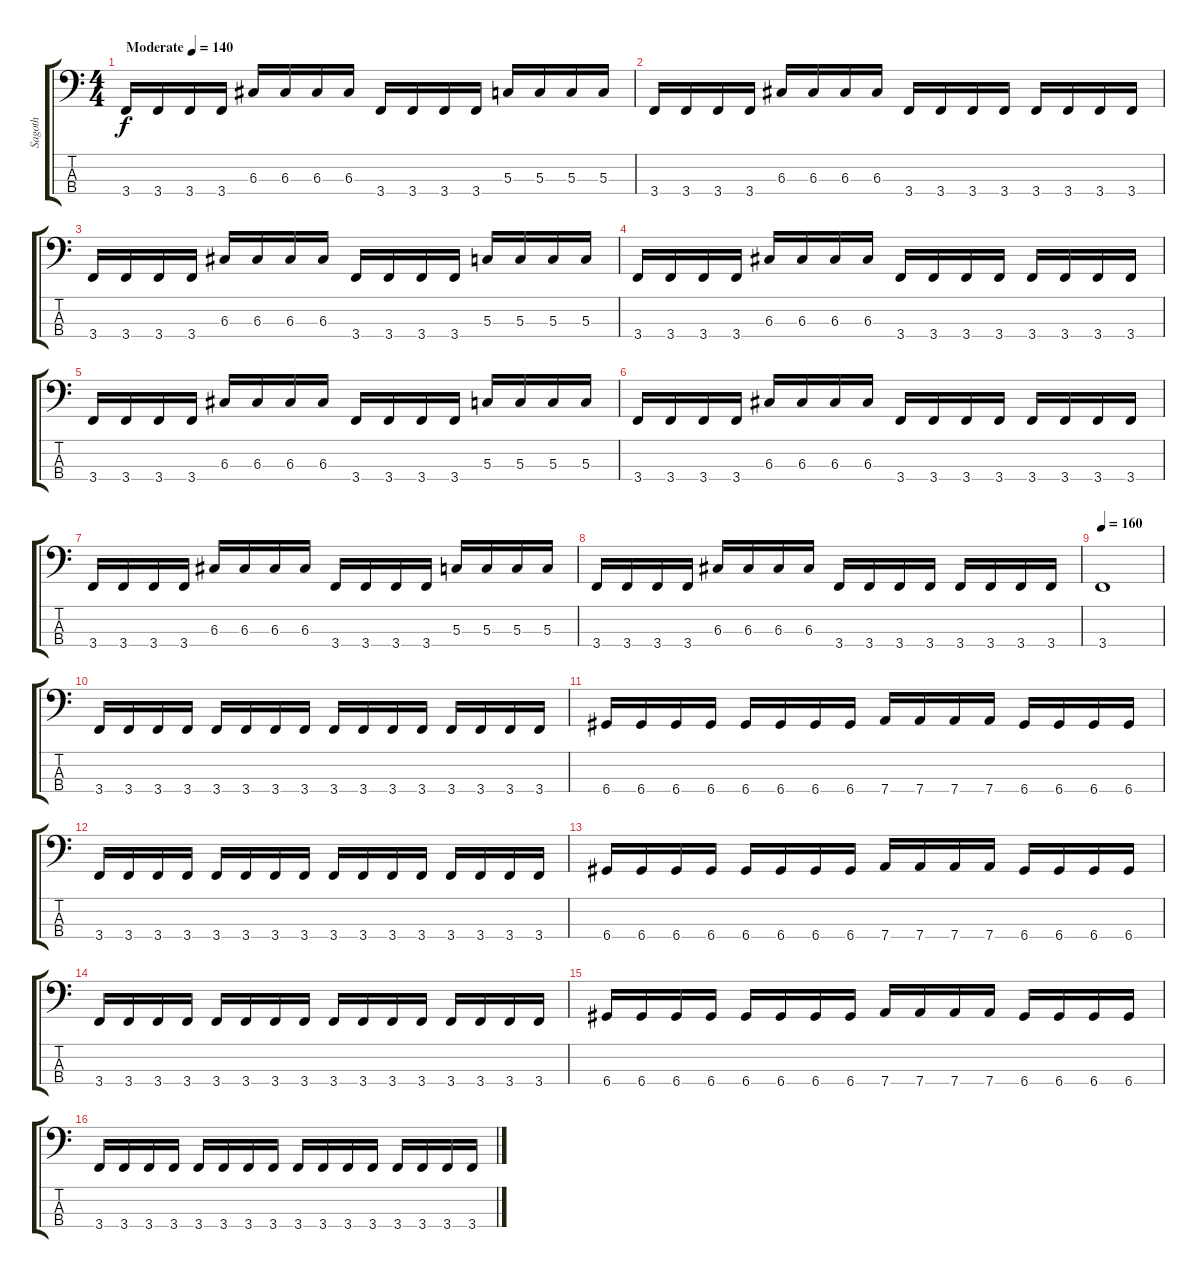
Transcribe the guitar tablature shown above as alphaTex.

\track ("Sagoth" "Sagoth") {instrument electricbasspick}
\staff {score tabs}
\tuning (F2 C2 G1 D1) {hide}
\ts (4 4)
\tempo (140 "Moderate")
\clef f4
\ks c
3.4.16{dy f instrument electricbasspick} 3.4.16 3.4.16 3.4.16 6.3.16 6.3.16 6.3.16 6.3.16 3.4.16 3.4.16 3.4.16 3.4.16 5.3.16 5.3.16 5.3.16 5.3.16 |
3.4.16 3.4.16 3.4.16 3.4.16 6.3.16 6.3.16 6.3.16 6.3.16 3.4.16 3.4.16 3.4.16 3.4.16 3.4.16 3.4.16 3.4.16 3.4.16 |
3.4.16 3.4.16 3.4.16 3.4.16 6.3.16 6.3.16 6.3.16 6.3.16 3.4.16 3.4.16 3.4.16 3.4.16 5.3.16 5.3.16 5.3.16 5.3.16 |
3.4.16 3.4.16 3.4.16 3.4.16 6.3.16 6.3.16 6.3.16 6.3.16 3.4.16 3.4.16 3.4.16 3.4.16 3.4.16 3.4.16 3.4.16 3.4.16 |
3.4.16 3.4.16 3.4.16 3.4.16 6.3.16 6.3.16 6.3.16 6.3.16 3.4.16 3.4.16 3.4.16 3.4.16 5.3.16 5.3.16 5.3.16 5.3.16 |
3.4.16 3.4.16 3.4.16 3.4.16 6.3.16 6.3.16 6.3.16 6.3.16 3.4.16 3.4.16 3.4.16 3.4.16 3.4.16 3.4.16 3.4.16 3.4.16 |
3.4.16 3.4.16 3.4.16 3.4.16 6.3.16 6.3.16 6.3.16 6.3.16 3.4.16 3.4.16 3.4.16 3.4.16 5.3.16 5.3.16 5.3.16 5.3.16 |
3.4.16 3.4.16 3.4.16 3.4.16 6.3.16 6.3.16 6.3.16 6.3.16 3.4.16 3.4.16 3.4.16 3.4.16 3.4.16 3.4.16 3.4.16 3.4.16 |
\tempo 160
3.4.1 |
3.4.16 3.4.16 3.4.16 3.4.16 3.4.16 3.4.16 3.4.16 3.4.16 3.4.16 3.4.16 3.4.16 3.4.16 3.4.16 3.4.16 3.4.16 3.4.16 |
6.4.16 6.4.16 6.4.16 6.4.16 6.4.16 6.4.16 6.4.16 6.4.16 7.4.16 7.4.16 7.4.16 7.4.16 6.4.16 6.4.16 6.4.16 6.4.16 |
3.4.16 3.4.16 3.4.16 3.4.16 3.4.16 3.4.16 3.4.16 3.4.16 3.4.16 3.4.16 3.4.16 3.4.16 3.4.16 3.4.16 3.4.16 3.4.16 |
6.4.16 6.4.16 6.4.16 6.4.16 6.4.16 6.4.16 6.4.16 6.4.16 7.4.16 7.4.16 7.4.16 7.4.16 6.4.16 6.4.16 6.4.16 6.4.16 |
3.4.16 3.4.16 3.4.16 3.4.16 3.4.16 3.4.16 3.4.16 3.4.16 3.4.16 3.4.16 3.4.16 3.4.16 3.4.16 3.4.16 3.4.16 3.4.16 |
6.4.16 6.4.16 6.4.16 6.4.16 6.4.16 6.4.16 6.4.16 6.4.16 7.4.16 7.4.16 7.4.16 7.4.16 6.4.16 6.4.16 6.4.16 6.4.16 |
3.4.16 3.4.16 3.4.16 3.4.16 3.4.16 3.4.16 3.4.16 3.4.16 3.4.16 3.4.16 3.4.16 3.4.16 3.4.16 3.4.16 3.4.16 3.4.16
